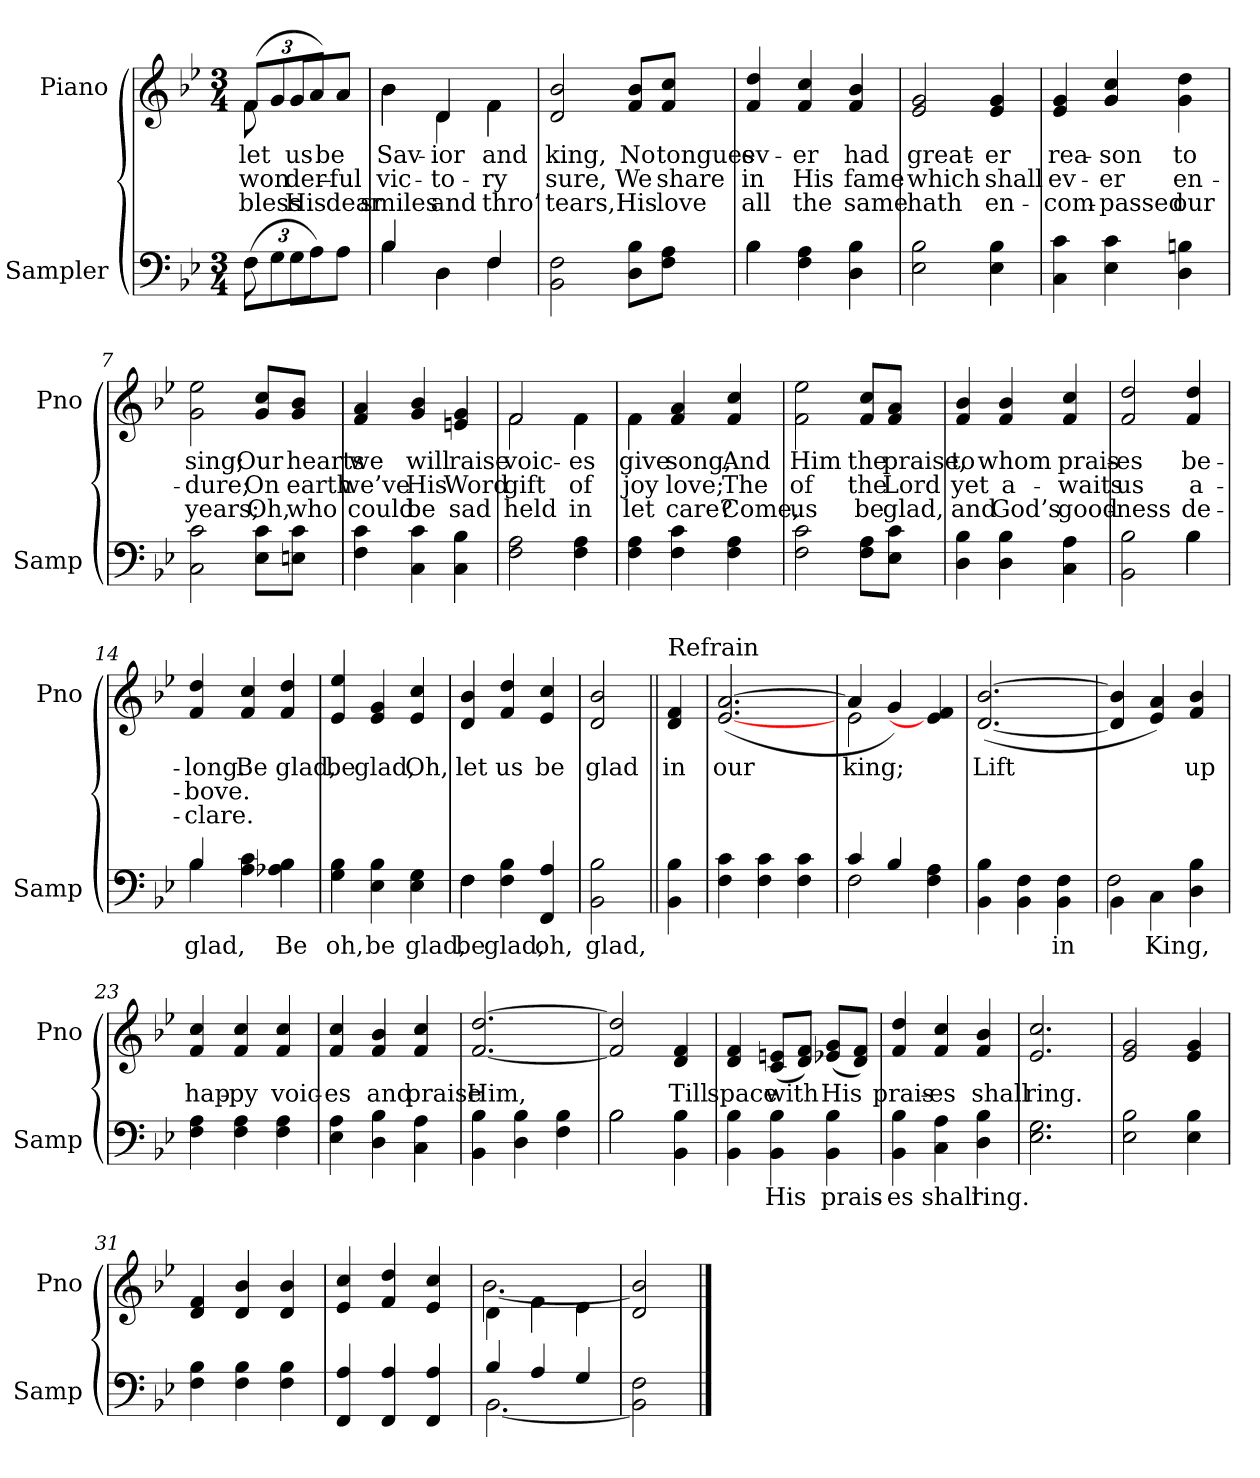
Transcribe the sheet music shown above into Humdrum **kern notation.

**kern	**text	**kern	**text	**text	**text
*part2	*part2	*part1	*part1	*part1	*part1
*staff2	*staff2	*staff1	*staff1	*staff1	*staff1
*I"Sampler	*	*I"Piano	*	*	*
*I'Samp	*	*I'Pno	*	*	*
*clefF4	*	*clefG2	*	*	*
*k[b-e-]	*	*k[b-e-]	*	*	*
*B-:	*	*B-:	*	*	*
*M3/4	*	*M3/4	*	*	*
=1	=1	=1	=1	=1	=1
*^	*	*^	*	*	*
(12F\L	8F	.	(12f/L	8f	let	won-	bless
12G\J	.	.	12g/J	.	.	.	.
.	8G\L	.	.	8g/L	us	-der-	His
12A\J)	.	.	12a/J)	.	.	.	.
8ryy	8A\J	.	8ryy	8a/J	be	-ful	dear
=2	=2	=2	=2	=2	=2	=2	=2
4B-/	4B-	.	4b-\	4b-	Sav-	vic-	smiles
4D\	4D	.	4d/	4d	-ior	-to-	and
4F/	4F	.	4f\	4f	and	-ry	thro’
*v	*v	*	*	*	*	*	*
*	*	*v	*v	*	*	*
=3	=3	=3	=3	=3	=3
2BB- 2F	.	2d 2b-	king,	sure,	tears,
8D\ 8B-\L	.	8f/ 8b-/L	No	We	His
8F\ 8A\J	.	8f/ 8cc/J	tongues	share	love
=4	=4	=4	=4	=4	=4
*^	*	*	*	*	*
4B-\	4B-	.	4f 4dd	ev-	in	all
4F 4A	2ryy	.	4f 4cc	-er	His	the
4D 4B-	.	.	4f 4b-	had	fame	same
*v	*v	*	*	*	*	*
=5	=5	=5	=5	=5	=5
2E- 2B-	.	2e- 2g	great-	which	hath
4E- 4B-	.	4e- 4g	-er	shall	en-
=6	=6	=6	=6	=6	=6
4C 4c	.	4e- 4g	rea-	ev-	-com-
4E- 4c	.	4g 4cc	-son	-er	-passed
4D 4Bn	.	4g 4dd	to	en-	our
=7	=7	=7	=7	=7	=7
2C 2c	.	2g 2ee-	sing;	-dure;	years;
8E-\ 8c\L	.	8g/ 8cc/L	Our	On	Oh,
8En\ 8c\J	.	8g/ 8b-/J	hearts	earth	who
=8	=8	=8	=8	=8	=8
4F 4c	.	4f 4a	we	we’ve	could
4C 4c	.	4g 4b-	will	His	be
4C 4B-	.	4en 4g	raise	Word	sad
=9	=9	=9	=9	=9	=9
*	*	*^	*	*	*
2F 2A	.	2f/	2f	voic-	gift	held
4F 4A	.	4f\	4f	-es	of	in
=10	=10	=10	=10	=10	=10	=10
4F 4A	.	4f\	4f	give	joy	let
4F 4c	.	4f 4a	2ryy	song,	love;	care?
4F 4A	.	4f 4cc	.	And	The	Come,
*	*	*v	*v	*	*	*
=11	=11	=11	=11	=11	=11
2F 2c	.	2f 2ee-	Him	of	us
8F\ 8A\L	.	8f/ 8cc/L	the	the	be
8E-\ 8c\J	.	8f/ 8a/J	praise,	Lord	glad,
=12	=12	=12	=12	=12	=12
4D 4B-	.	4f 4b-	to	yet	and
4D 4B-	.	4f 4b-	whom	a-	God’s
4C 4A	.	4f 4cc	prais-	-waits	good-
=13	=13	=13	=13	=13	=13
*^	*	*	*	*	*
2BB- 2B-	2ryy	.	2f 2dd	-es	us	-ness
4B-\	4B-	.	4f 4dd	be-	a-	de-
=14	=14	=14	=14	=14	=14	=14
4B-/	4B-	glad,	4f 4dd	-long.	-bove.	-clare.
4A 4c	2ryy	.	4f 4cc	Be	.	.
4A-X 4B-	.	Be	4f 4dd	glad,	.	.
*v	*v	*	*	*	*	*
=15	=15	=15	=15	=15	=15
4G 4B-	oh,	4e- 4ee-	be	.	.
4E- 4B-	be	4e- 4g	glad,	.	.
4E- 4G	glad,	4e- 4cc	Oh,	.	.
=16	=16	=16	=16	=16	=16
*^	*	*	*	*	*
4F\	4F	be	4d 4b-	let	.	.
4F 4B-	2ryy	glad,	4f 4dd	us	.	.
4FF 4A	.	oh,	4e- 4cc	be	.	.
*v	*v	*	*	*	*	*
=17	=17	=17	=17	=17	=17
2BB- 2B-	glad,	2d 2b-	glad	.	.
=18||	=18||	=18||	=18||	=18||	=18||
!	!	!LO:TX:t=Refrain	!	!	!
4BB- 4B-	.	4d 4f	in	.	.
=19	=19	=19	=19	=19	=19
4F 4c	.	([2.e- [2.a	our	.	.
4F 4c	.	.	.	.	.
4F 4c	.	.	.	.	.
=20	=20	=20	=20	=20	=20
*^	*	*^	*	*	*
4c/	2F	.	4a/]	2e-	king;	.	.
4B-/	.	.	4g/)	.	.	.	.
4F 4A	4ryy	.	4e-] 4f	4ryy	.	.	.
*v	*v	*	*	*	*	*	*
*	*	*v	*v	*	*	*
=21	=21	=21	=21	=21	=21
4BB- 4B-	.	([2.d [2.b-	Lift	.	.
4BB- 4F	.	.	.	.	.
4BB- 4F	in	.	.	.	.
=22	=22	=22	=22	=22	=22
*^	*	*	*	*	*
4BB-\	2F	.	4d] 4b-]	.	.	.
4C\	.	King,	4e- 4a)	.	.	.
4D 4B-	4ryy	.	4f 4b-	up	.	.
*v	*v	*	*	*	*	*
=23	=23	=23	=23	=23	=23
4F 4A	.	4f 4cc	hap-	.	.
4F 4A	.	4f 4cc	-py	.	.
4F 4A	.	4f 4cc	voic-	.	.
=24	=24	=24	=24	=24	=24
4E- 4A	.	4f 4cc	-es	.	.
4D 4B-	.	4f 4b-	and	.	.
4C 4A	.	4f 4cc	praise	.	.
=25	=25	=25	=25	=25	=25
4BB- 4B-	.	[2.f [2.dd	Him,	.	.
4D 4B-	.	.	.	.	.
4F 4B-	.	.	.	.	.
=26	=26	=26	=26	=26	=26
*^	*	*	*	*	*
2B-\	2B-	.	2f] 2dd]	.	.	.
4BB- 4B-	4ryy	.	4d 4f	Till	.	.
*v	*v	*	*	*	*	*
=27	=27	=27	=27	=27	=27
4BB- 4B-	.	4d 4f	space	.	.
4BB- 4B-	His	(8c/ 8en/L	with	.	.
.	.	8d/ 8f/J)	.	.	.
4BB- 4B-	prais-	(8e-X/ 8g/L	His	.	.
.	.	8d/ 8f/J)	.	.	.
=28	=28	=28	=28	=28	=28
4BB- 4B-	-es	4f 4dd	prais-	.	.
4C 4A	shall	4f 4cc	-es	.	.
4D 4B-	ring.	4f 4b-	shall	.	.
=29	=29	=29	=29	=29	=29
2.E- 2.G	.	2.e- 2.cc	ring.	.	.
=30	=30	=30	=30	=30	=30
2E- 2B-	.	2e- 2g	.	.	.
4E- 4B-	.	4e- 4g	.	.	.
=31	=31	=31	=31	=31	=31
4F 4B-	.	4d 4f	.	.	.
4F 4B-	.	4d 4b-	.	.	.
4F 4B-	.	4d 4b-	.	.	.
=32	=32	=32	=32	=32	=32
4FF 4A	.	4e- 4cc	.	.	.
4FF 4A	.	4f 4dd	.	.	.
4FF 4A	.	4e- 4cc	.	.	.
=33	=33	=33	=33	=33	=33
*^	*	*^	*	*	*
4B-/	[2.BB-	.	(4d\	[2.b-)	.	.	.
4A/	.	.	4f\	.	.	.	.
4G/	.	.	4e-\	.	.	.	.
*v	*v	*	*	*	*	*	*
*	*	*v	*v	*	*	*
=34	=34	=34	=34	=34	=34
2BB-] 2F	.	2d 2b-]	.	.	.
==	==	==	==	==	==
*-	*-	*-	*-	*-	*-
